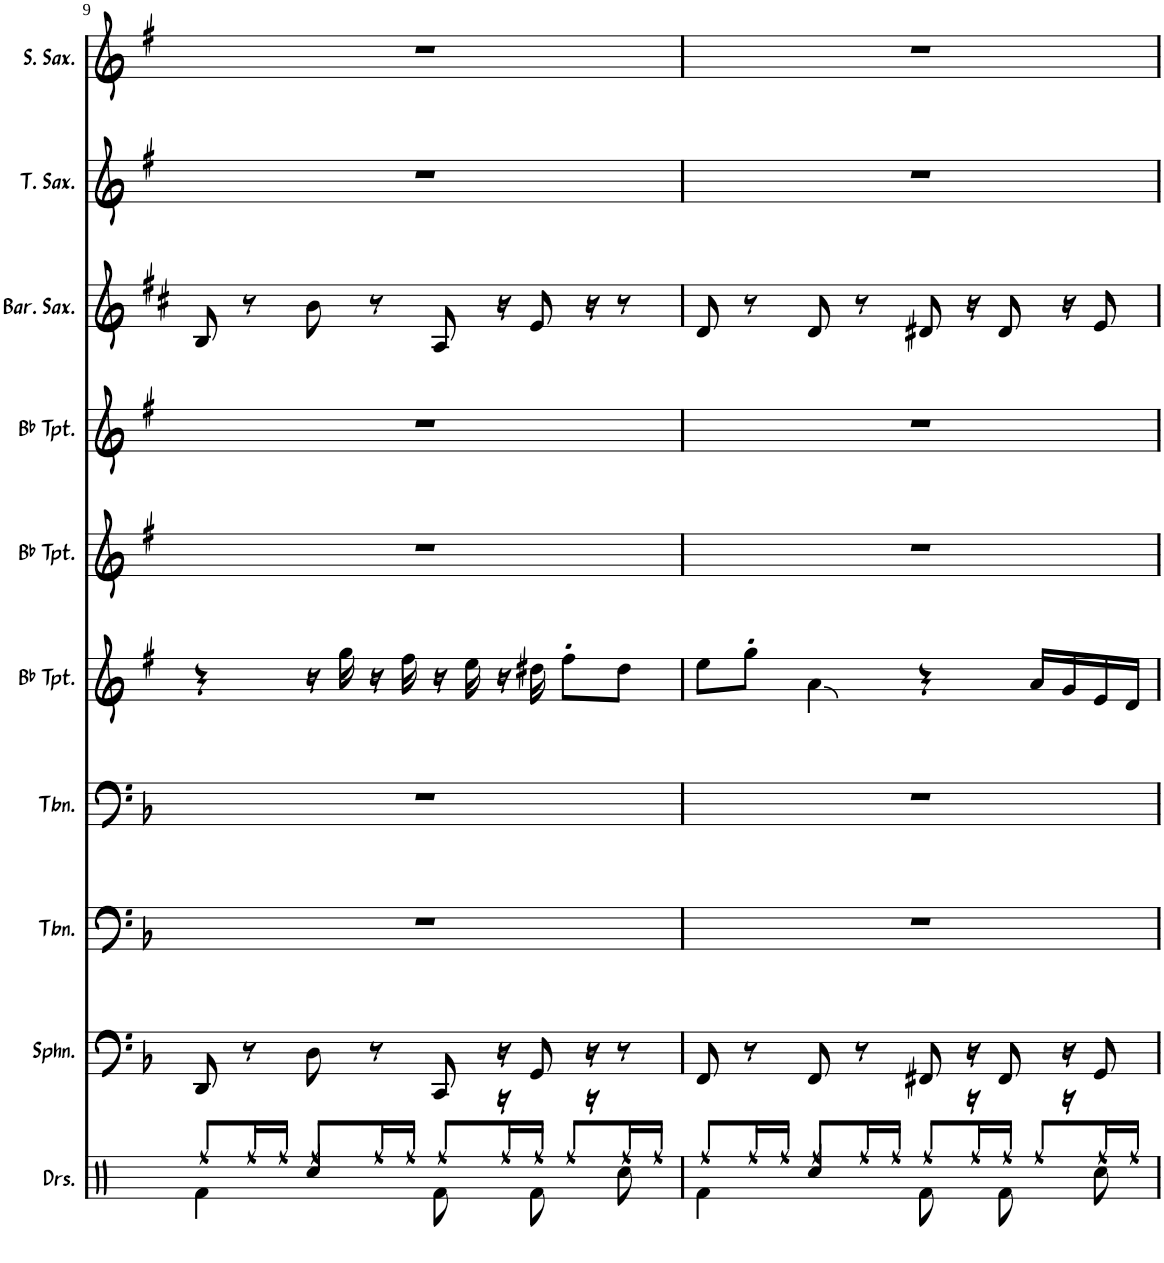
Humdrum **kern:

**kern	**kern	**kern	**kern	**kern	**kern	**kern	**kern	**kern	**kern
*part10	*part9	*part8	*part7	*part6	*part5	*part4	*part3	*part2	*part1
*staff10	*staff9	*staff8	*staff7	*staff6	*staff5	*staff4	*staff3	*staff2	*staff1
*I"Drumset	*I"Sousaphone	*I"Trombone	*I"Trombone	*I"Bb Trumpet	*I"Bb Trumpet	*I"Bb Trumpet	*I"Baritone Saxophone	*I"Tenor Saxophone	*I"Soprano Saxophone
*I'Drs.	*I'Sphn.	*I'Tbn.	*I'Tbn.	*I'Bb Tpt.	*I'Bb Tpt.	*I'Bb Tpt.	*I'Bar. Sax.	*I'T. Sax.	*I'S. Sax.
!!LO:PB:g=z
*clefX	*clefF4	*clefF4	*clefF4	*clefG2	*clefG2	*clefG2	*clefG2	*clefG2	*clefG2
*	*	*	*	*Trd1c2	*Trd1c2	*Trd1c2	*Trd12c21	*Trd8c14	*Trd1c2
*k[b-]	*k[b-]	*k[b-]	*k[b-]	*k[f#]	*k[f#]	*k[f#]	*k[f#c#]	*k[f#]	*k[f#]
*F:	*F:	*F:	*F:	*G:	*G:	*G:	*D:	*G:	*G:
*M4/4	*M4/4	*M4/4	*M4/4	*M4/4	*M4/4	*M4/4	*M4/4	*M4/4	*M4/4
=9	=9	=9	=9	=9	=9	=9	=9	=9	=9
*^	*	*	*	*	*	*	*	*	*
4Rf\	8Rff/L	8DD/	1r	1r	4r	1r	1r	8B/	1r	1r
.	16Rff/L	8r	.	.	.	.	.	8r	.	.
.	16Rff/JJ	.	.	.	.	.	.	.	.	.
4Rcc/	8Rff/L	8D\	.	.	16r	.	.	8b\	.	.
.	.	.	.	.	16gg\	.	.	.	.	.
.	16Rff/L	8r	.	.	16r	.	.	8r	.	.
.	16Rff/JJ	.	.	.	16ff#\	.	.	.	.	.
8Rf\	8Rff/L	8CC/	.	.	16r	.	.	8A/	.	.
.	.	.	.	.	16ee\	.	.	.	.	.
16r	16Rff/L	16r	.	.	16r	.	.	16r	.	.
8Rf\	16Rff/JJ	8GG/	.	.	16dd#X\	.	.	8e/	.	.
.	8Rff/L	.	.	.	8ff#'\L	.	.	.	.	.
16r	.	16r	.	.	.	.	.	16r	.	.
8Rcc\	16Rff/L	8r	.	.	8dd#\J	.	.	8r	.	.
.	16Rff/JJ	.	.	.	.	.	.	.	.	.
=10	=10	=10	=10	=10	=10	=10	=10	=10	=10	=10
4Rf\	8Rff/L	8FF/	1r	1r	8ee\L	1r	1r	8d/	1r	1r
.	16Rff/L	8r	.	.	8gg'\J	.	.	8r	.	.
.	16Rff/JJ	.	.	.	.	.	.	.	.	.
4Rcc/	8Rff/L	8FF/	.	.	4a\	.	.	8d/	.	.
.	16Rff/L	8r	.	.	.	.	.	8r	.	.
.	16Rff/JJ	.	.	.	.	.	.	.	.	.
8Rf\	8Rff/L	8FF#X/	.	.	4r	.	.	8d#X/	.	.
16r	16Rff/L	16r	.	.	.	.	.	16r	.	.
8Rf\	16Rff/JJ	8FF#/	.	.	.	.	.	8d#/	.	.
.	8Rff/L	.	.	.	16a/LL	.	.	.	.	.
16r	.	16r	.	.	16g/	.	.	16r	.	.
8Rcc\	16Rff/L	8GG/	.	.	16e/	.	.	8e/	.	.
.	16Rff/JJ	.	.	.	16d/JJ	.	.	.	.	.
*v	*v	*	*	*	*	*	*	*	*	*
=	=	=	=	=	=	=	=	=	=
*-	*-	*-	*-	*-	*-	*-	*-	*-	*-
